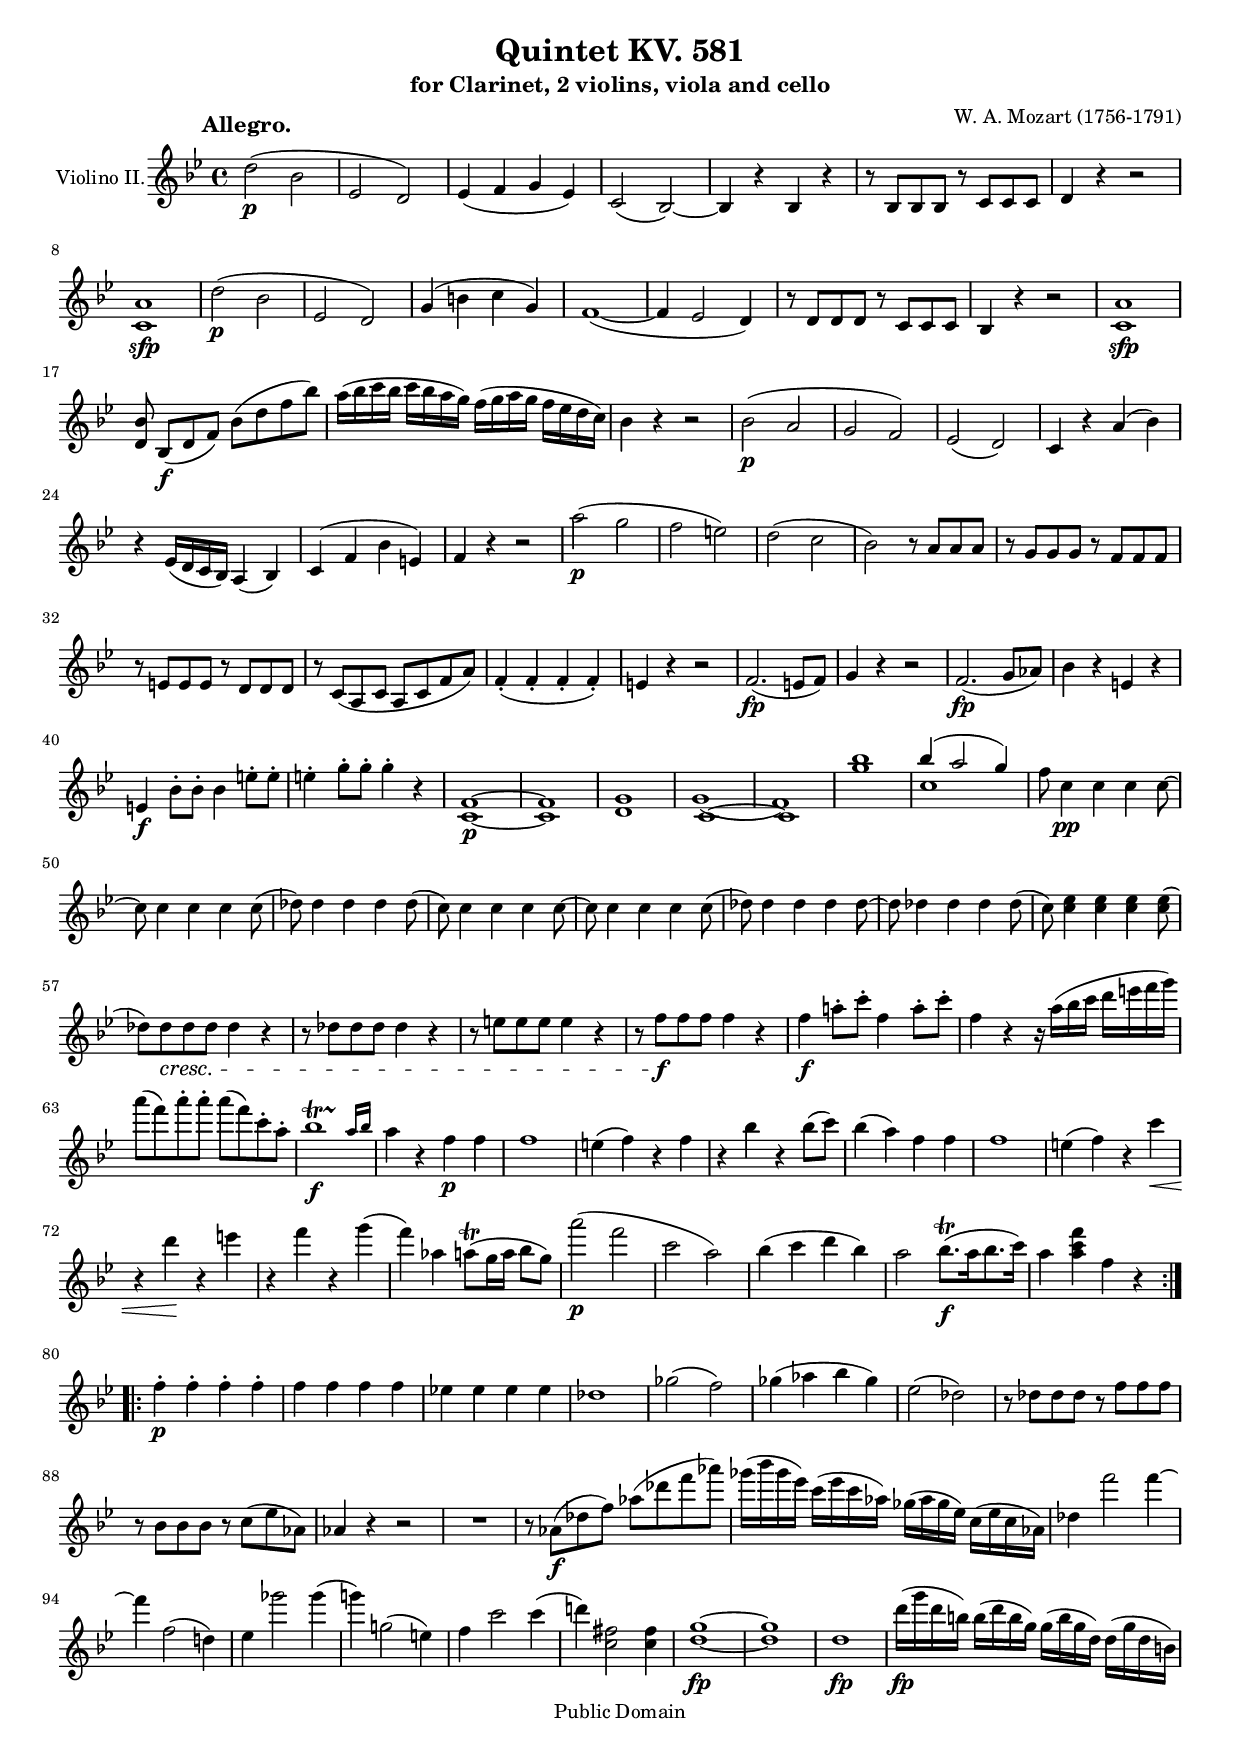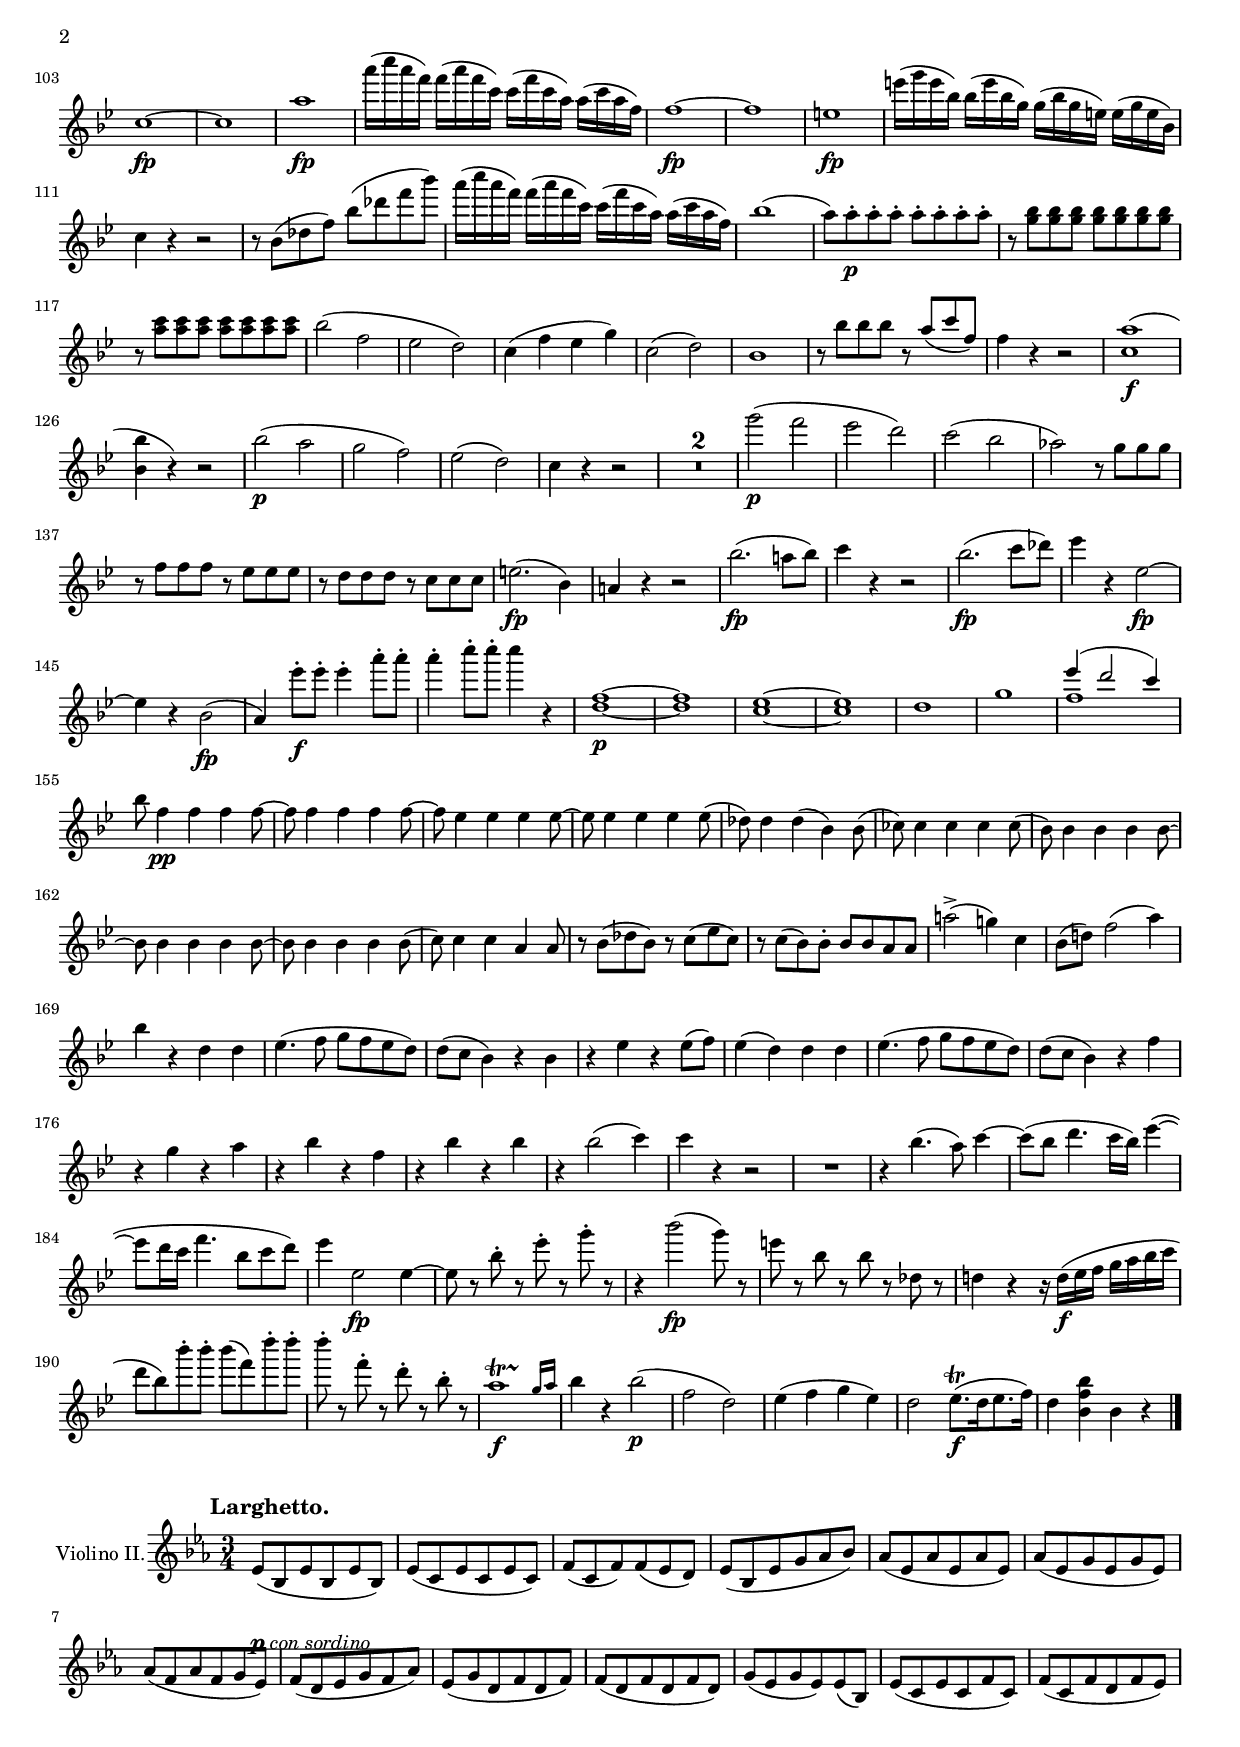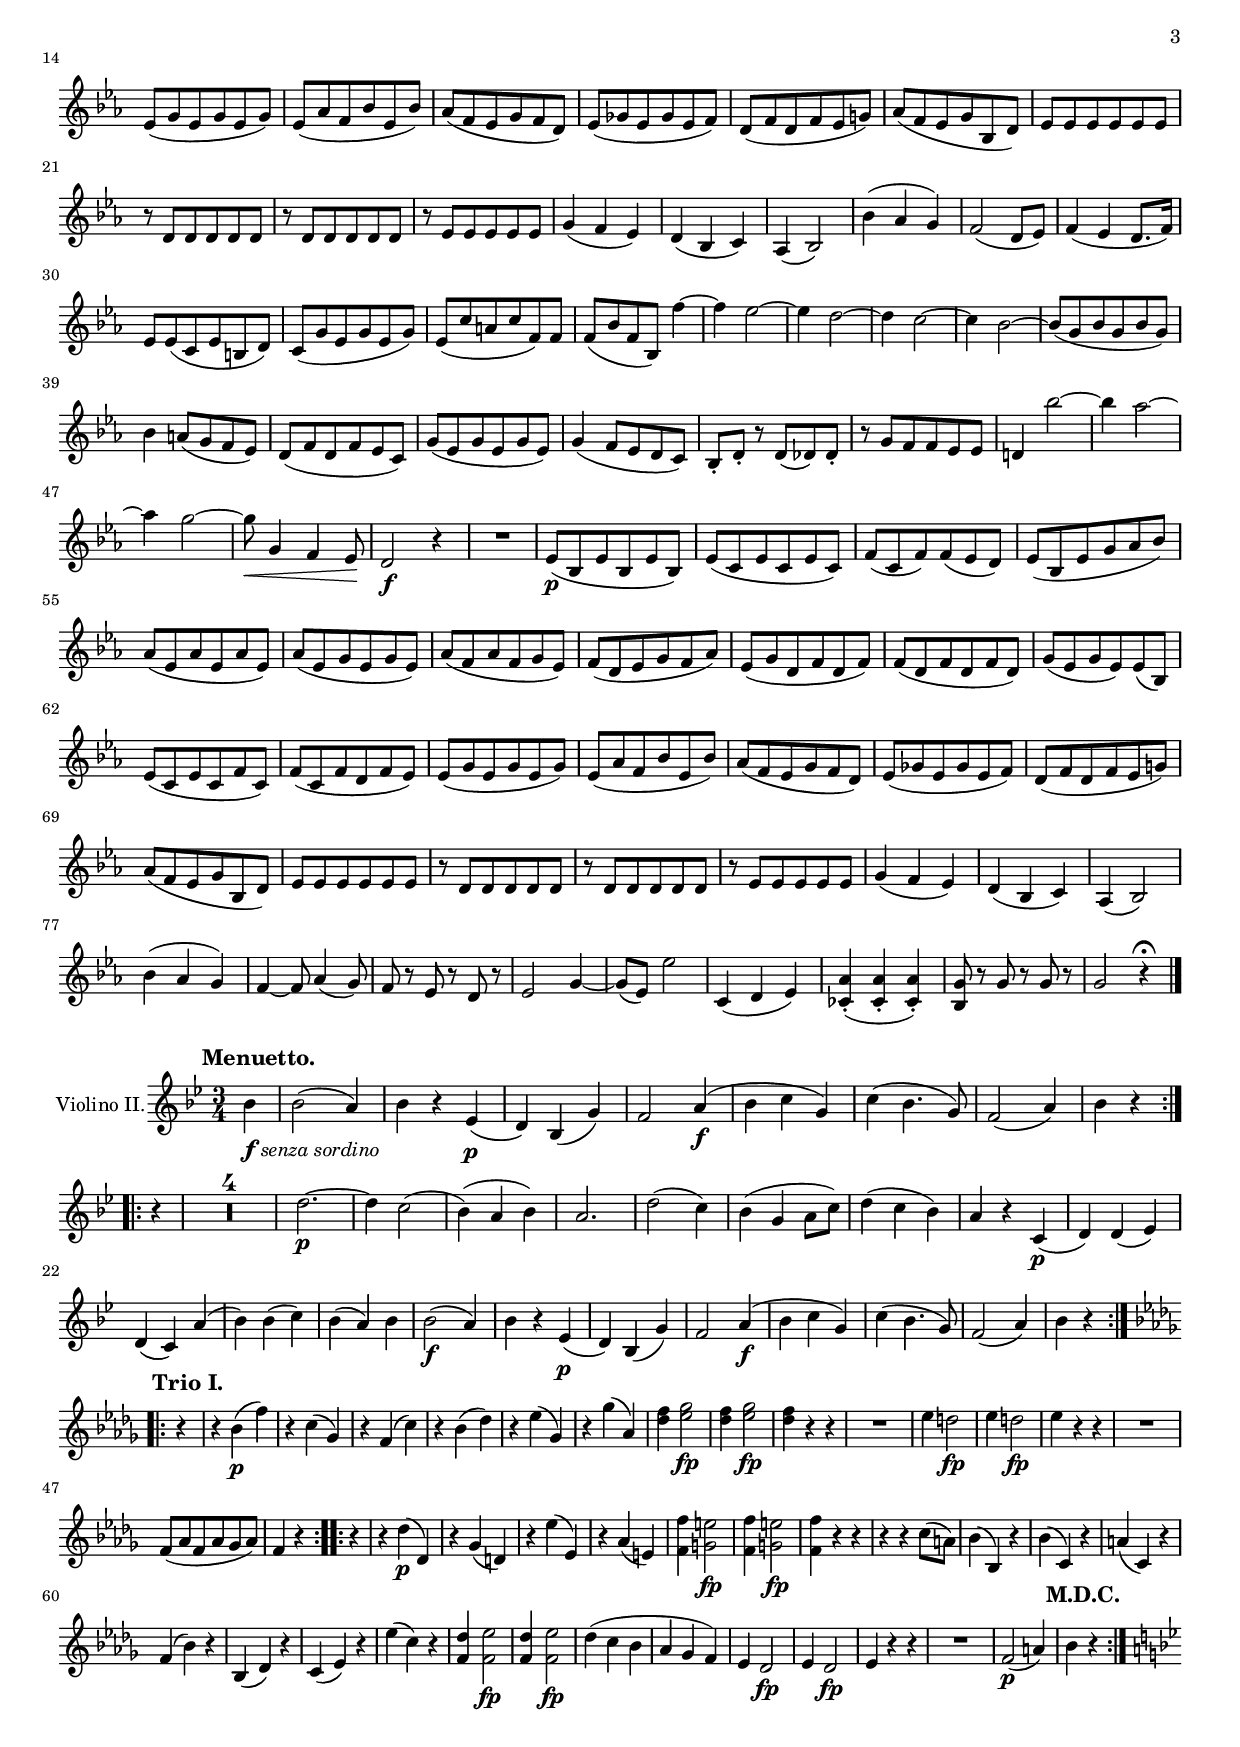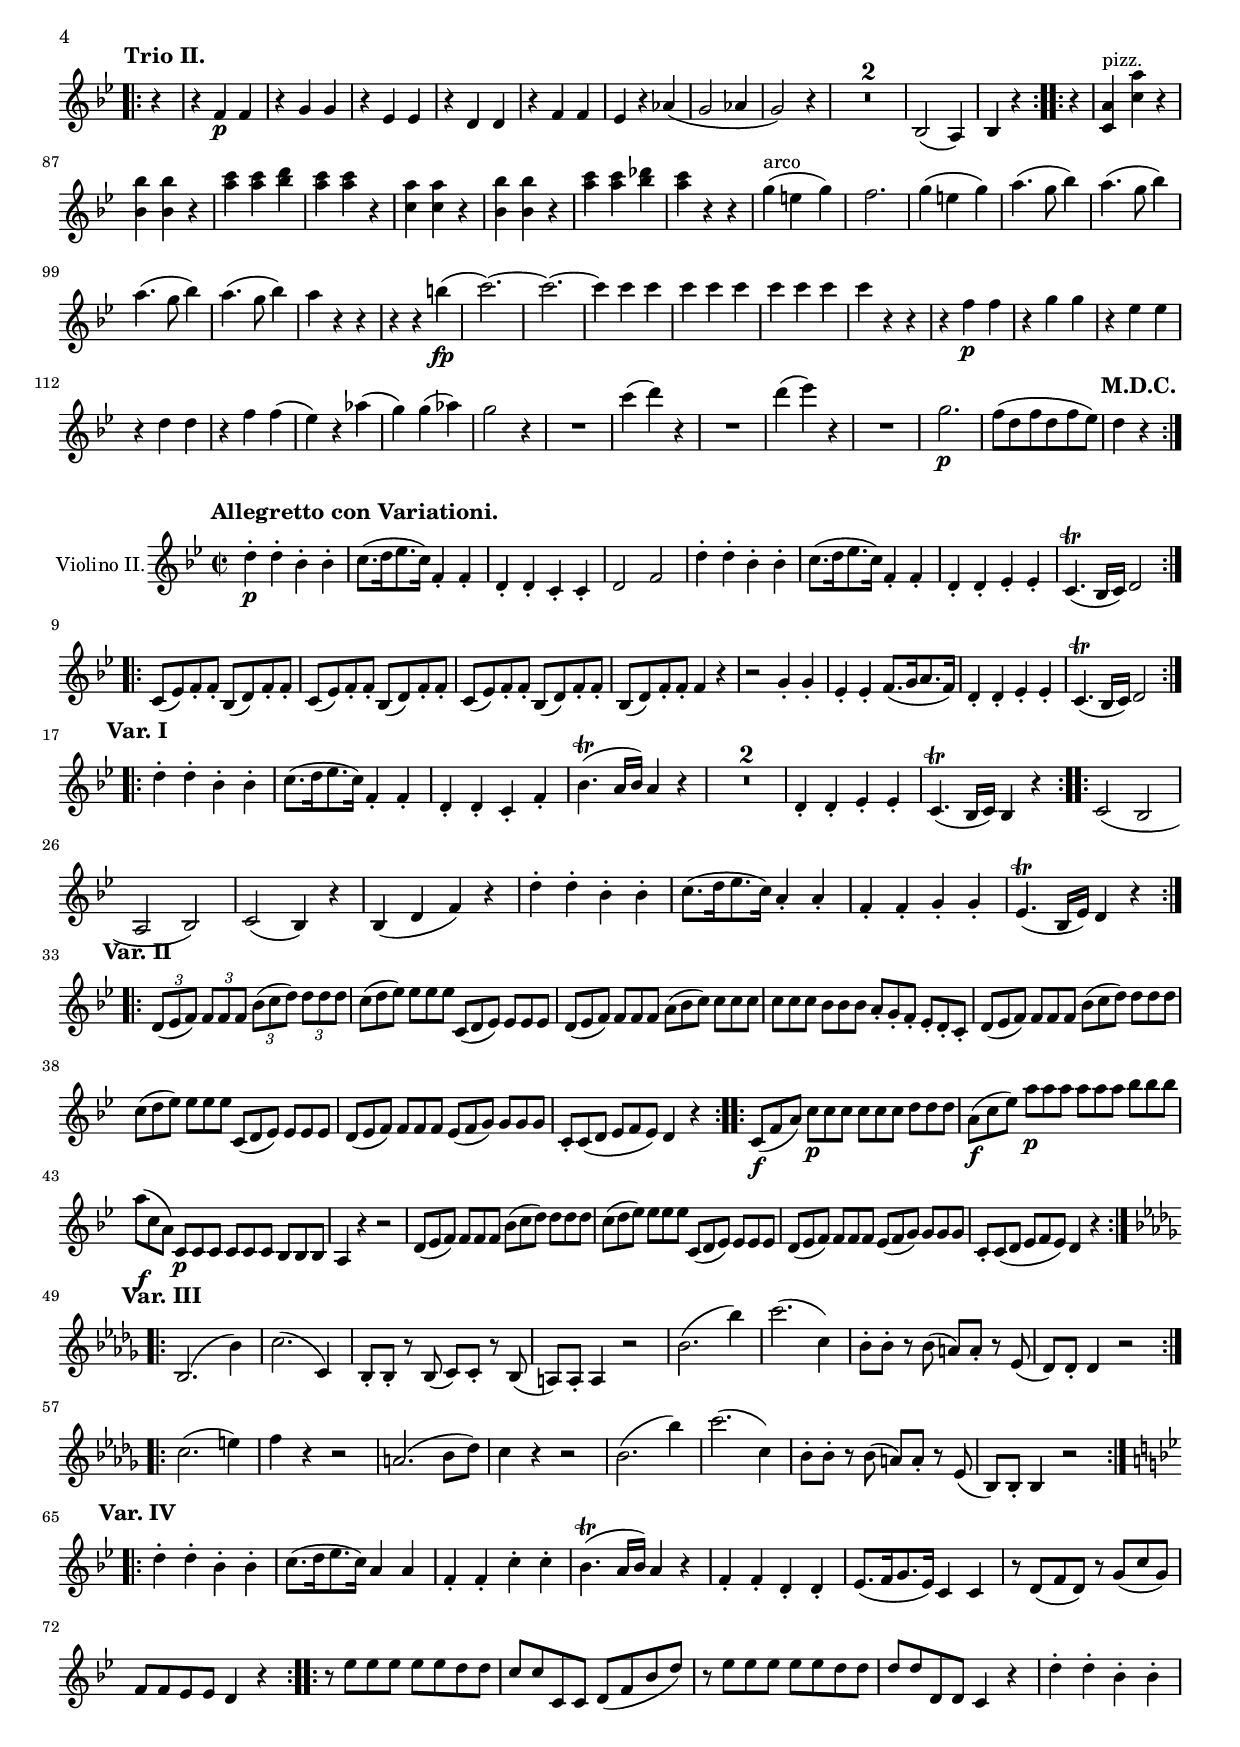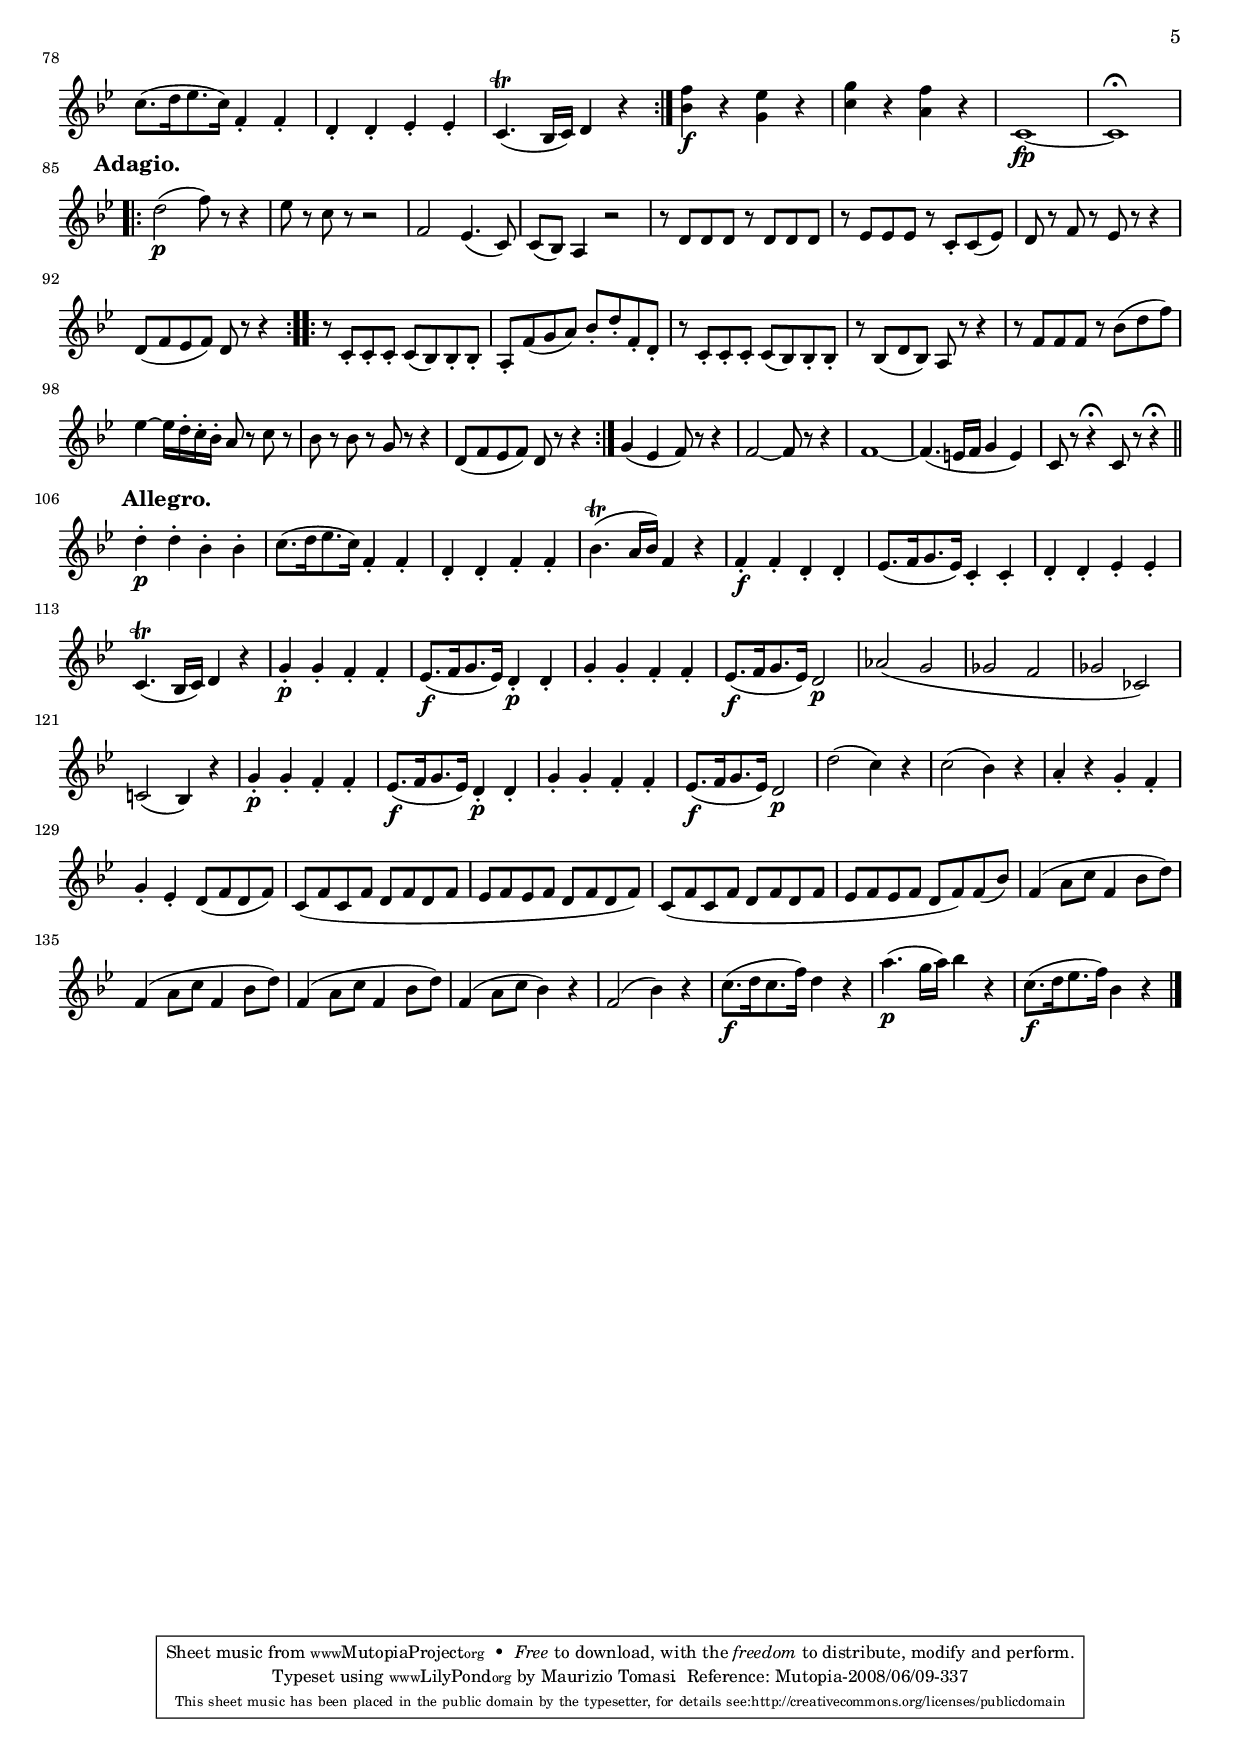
%%% -*- LilyPond -*-

\version "2.10.10"

\include "defs.ly"

#(set-global-staff-size 17)

#(ly:set-option 'old-relative)
%%% -*- LilyPond -*-

\version "2.10.10"

violinIIFirstMov =  \relative cis'' {
  \key a \major
  \clef violin
  
  \noTupletBracket
  \set tupletSpannerDuration = #(ly:make-moment 1 4)
  
  \repeat volta 2 {
    cis2(\p a
    | d,  cis)
    | d4( e fis  d)
    | b2(  a) ~
    | a4 r a r
    | r8  a[ a a] r  b[ b b]
    | cis4 r r2
    | <b gis'>1\sfp
    | cis'2(\p a
    
%%% 10
    | d,  cis)
    | fis4( ais b  fis)
    | e1( ~
    | e4 d2  cis4)
    | r8  cis[ cis cis] r  b[ b b]
    | a4 r r2
    | <b gis'>1\sfp
    | <cis a'>8  a[(\f cis  e)]  a[( cis e  a)]
    |  gis16[( a b a]  b[ a gis  fis)]  e[( fis gis fis]  e[ d cis  b)]
    | a4 r r2

%%% 20
    | a2(\p gis
    | fis  e)
    | d(  cis)
    | b4 r gis'(  a)
    | r  d,16[( cis b  a)] gis4(  a)
    | b( e a  dis,)
    | e r r2
    | gis'2(\p fis
    | e  dis)
    | cis( b

%%% 30
    |  a) r8  gis[ gis gis]
    | r  fis[ fis fis] r  e[ e e]
    | r  dis[ dis dis] r  cis[ cis cis]
    | r  b[( gis b]  gis[ b e  gis)]
    | e4(-. e-. e-.  e)-.
    | dis r r2
    | e2.(\fp  dis8[  e)]
    | fis4 r r2
    | e2.(\fp  fis8[  g)]
    | a4 r dis, r

%%% 40
    | dis\f  a'8[-. a-.] a4  dis8[-. dis-.]
    | dis4-.  fis8[-. fis-.] fis4-. r
    | <b,, e>1\p ~
    | <b e>
    | <cis fis>
    | << { b ~ b } \\ { fis'(  e) } >>
    | <fis' a>
    | << { a4( gis2  fis4) } \\ b,1 >>
    | e8 b4\pp b b b8 ~
    | b b4 b b b8(

%%% 50
    |  c) c4 c c c8(
    |  b) b4 b b b8 ~
    | b b4 b b b8(
    |  c) c4 c c c8 ~
    | c c4 c c c8(
    |  b) <b d>4 <b d> <b d> <b d>8(
    | \lowerText   c)[\cresc c c c] c4 r
    | r8  c[ c c] c4 r
    | r8  dis[ dis dis] dis4 r

%%% 60
    | r8  e[\f e e] e4 r
    | e\f  gis!8[-. b-.] e,4  gis8[-. b-.]
    | e,4 r r16  gis[( a b]  cis[ dis e  fis)]
    |  gis8[(  e) gis-. gis-.]  gis[(  e) b-. gis-.]
    | << a1\f\startTrillSpan
	 { s2. s8\stopTrillSpan \tiny \stemUp gis16[ a] \stemNeutral \normalsize } >>
    | gis4 r e\p e
    | e1
    | dis4(  e) r e
    | r a r  a8[(  b)]
    | a4(  gis) e e

%%% 70
    | e1
    | dis4(  e) r b' \<
    | r4  cis\! r dis
    | r e r fis(
    |  e) g,  gis8[(\trill fis16 gis]  a8[  fis)]
    | gis'2(\p e
    | b  gis)
    | a4( b cis  a)
    | gis2  a8.[(\trill\f gis16 a8.  b16)]
    | gis4 <gis b e> e r
  }

  \repeat volta 2 {
    | e4-.\p e-. e-. e-.
    | e e e e
    | d! d d d
    | c1
    | f2(  e)
    | f4( g a  f)
    | d2(  c)
    | r8  c[ c c] r  e[ e e]
    | r  a,[ a a] r  b[( d  g,)]
    | g4 r r2

%%% 90
    | R1
    | r8  g[(\f c  e)]  g[( c e  g)]
    |  f16[( a f  d)]  b[( d b  g)]  f[( g f  d)]  b[( d b  g)]
    | c4 e'2 e4~
    | e e,2(  cis!4)
    | d f'2 f4(
    |  fis!) fis,!2(  dis4)
    | e b'2 b4(
    |  cis!) <b, eis>2 <b eis>4
    | <cis fis>1\fp ~

%%% 100
    | <cis fis>
    | cis\fp
    |  cis'16[(\fp fis cis  ais)]  ais[( cis ais  fis)] 
    fis[( ais fis  cis)]  cis[( fis cis  ais)]
    | b1\fp ~
    | b
    | gis'\fp
    |  gis'16[( b gis  e)]  e[( gis e  b)]
    b[( e b  gis)]  gis[( b gis  e)]
    | e1\fp ~
    | e
    | dis\fp

%%% 110
    |  dis'16[( fis dis  a)]  a[( dis a  fis)]
    fis[( a fis  dis)]  dis[( fis dis  a)]
    | b4 r r2
    | r8  a[(\parentF c  e)]  a[( c e  a)]
    |  gis16[( b gis  e)]  e[( gis e  b)]
    b[( e b  gis)]  gis[( b gis  e)]
    | a1(\parentSFP
%%% In the B & H score the first gis has a (sf)
    |   gis8)[ gis-.\p gis-. gis-.]  gis[-. gis-. gis-. gis-.]
    | r <fis a>-[ <fis a> <fis a>-] <fis a>-[ <fis a> <fis a> <fis a>-]
    | r <gis b>-[ <gis b> <gis b>-] <gis b>-[ <gis b> <gis b> <gis b>-]
    | a2( e
    | d  cis)
    
%%% 120
    | b4( e d  fis)
    | b,2(  cis)
    | a1
    | r8  a'[ a a] r \stemUp  gis[( b  e,)] \stemNeutral
    | e4 r r2
    | <b gis'>1(\f
    | <a a'>4 r) r2
    | a'2(\p gis
    | fis  e)
    | d(  cis)
    
%%% 130
    | b4 r r2
    | R1*2
    | fis''2(\p e
    | d  cis)
    | b( a
    |  g) r8  fis[ fis fis]
    | r  e[ e e] r  d[ d d]
    | r  cis[ cis cis] r  b[ b b]
    | dis2.(\fp  a4)
    
%%% 140
    | gis! r r2
    | a'2.(\fp  gis!8[  a)]
    | b4 r r2
    | a2.(\fp  b8[  c)]
    | d4 r d,2\fp ~
    | d4 r a2(\fp
    |  gis4)  d''8[-.\f d-.] d4-.  gis8[-. gis-.]
    | gis4-.  b8[-. b-.] b4 r
    | <cis,, e>1\p ~
    | <cis e>
    
%%% 150
    | <b d> ~
    | <b d>
    | cis
    | fis
    | << { d'4( cis2  b4) } \\ { e,1 } >>
    | a8 e4\pp e e e8 ~
    | e e4 e e e8 ~
    | e d4 d d d8 ~
    | d d4 d d d8(
    |  c) c4 c(  a) a8(
    
%%% 160
    |  bes) bes4 bes bes bes8(
    |  a) a4 a a a8 ~
    | a a4 a a a8 ~
    | a a4 a a a8(
    |  b) b4 b gis gis8
    | r  a[( c  a)] r  b[( d  b)]
    | r  b[(  a) a-.]  a[ a gis gis]
    | gis'!2(->  fis!4) b,
    |  a8[(  cis!)] e2(  gis4)
    | a r cis, cis
    
%%% 170
    | d4.( e8  fis[ e d  cis)]
    |  cis[( b]  a4) r a
    | r d r  d8[(  e)]
    | d4(  cis) cis cis
    | d4.( e8  fis[ e d  cis)]
    |  cis[( b]  a4) r e'
    | r fis r gis
    | r a r e
    | r a r a
    | r a2(  b4)
    
%%% 180
    | b r r2
    | R1
    | r4 a4.(  gis8) b4 ~
    |  b8[( a] cis4.  b16[  a)] d4( ~
    |  d8[ cis16 b] e4.  a,8[ b  cis)]
    | d4 d,2\fp d4 ~
    | d8 r a'-. r d-. r fis-. r
    | r4 a2(\fp  fis8) r
    | dis r a r a r c, r
    | cis!4\parentF r r16  cis[(\f d e]  fis[ gis a b]
    
%%% 190
    |  cis8[  a) a'-. a-.]  a[(  e) cis'-. cis-.]
    | cis-. r e,-. r cis-. r a-. r
    | << gis1\f\startTrillSpan
	 { s2. s8\stopTrillSpan \tiny \stemUp fis16[ gis] \stemNeutral \normalsize } >>
    | a4 r a2(\p
    | e  cis)
    | d4( e fis  d)
    | cis2  d8.[(\trill\f cis16 d8.  e16)]
    | cis4 <a e' a> a r
  }
}


\score {
  \context Staff <<
    \override Score.BarNumber   #'padding = #3
    \set Score.skipBars = ##t
    \set Staff.autoBeaming = ##f
    \set Staff.midiInstrument = #"violin"
    \set Staff.instrumentName = "Violino II."

    \time 4/4

    \transpose  a bes {\violinIIFirstMov}
    \context Voice = "markings" { \markingsI }
  >>

  
%  \midi {
%    \context {
%      \Score
%      tempoWholesPerMinute = #(ly:make-moment 140 4)
%    }
%  }



  \layout { }
}

#(ly:set-option 'old-relative)
%%% -*- LilyPond -*-

\version "2.10.10"

violinIISecondMov =  \relative a {
    \key d \major
    \clef violin

    \noTupletBracket
    \set tupletSpannerDuration = #(ly:make-moment 1 8)

    \once \override TextScript
      #'extra-offset = #'(0 . -3.5)
     d8[(_\markup { \dynamic p \italic { con sordino } } 
    a d a d  a)]
    |  d[( b d b d  b)]
    |  e[( b  e) e( d  cis)]
    |  d[( a d fis g  a)]
    |  g[( d g d g  d)]
    |  g[( d fis d fis  d)]
    |  g[( e g e fis  d)]
    |  e[( cis d fis e  g)]
    |  d[( fis cis e cis  e)]

%%% 10
    |  e[( cis e cis e  cis)]
    |  fis[( d fis  d) d(  a)]
    |  d[( b d b e  b)]
    |  e[( b e cis e  d)]
    |  d[( fis d fis d  fis)]
    |  d[( g e a d,  a')]
    |  g[( e d fis e  cis)]
    |  d[( f d f d  e)]
    |  cis[( e cis e d  fis!)]
    |  g[( e d fis a,  cis)]

%%% 20
    |  d[ d d d d d]
    | r  cis[ cis cis cis cis]
    | r  cis[ cis cis cis cis]
    | r  d[ d d d d]
    | fis4( e  d)
    | cis( a  b)
    | g(  a2)
    | a'4( g  fis)
    | e2(  cis8[  d)]
    | e4( d  cis8.[  e16)]

%%% 30
    |  d8[ d( b d ais  cis)]
    |  b[( fis' d fis d  fis)]
    |  d[( b' gis b  e,) e]
    |  e[( a e  a,)] e''4 ~
    | e d2 ~
    | d4 cis2 ~
    | cis4b2 ~
    | b4 a2 ~
    |  a8[( fis a fis a  fis)]
    | a4  gis8[( fis e  d)]

%%% 40
    |  cis[( e cis e d  b)]
    |  fis'[( d fis d fis  d)]
    | fis4(  e8[ d cis  b)]
    |  a[-. cis-.] r  cis[(  c) c-.]
    | r  fis[ e e d d]
    | cis!4 a''2 ~
    | a4 g2 ~
    | g4 fis2 ~
    | fis8 \< fis,4 e  d8\!
    | cis2\f r4

%%% 50
    | R2.
    |  d8[(\p a d a d  a)]
    |  d[( b d b d  b)]
    |  e[( b  e) e( d  cis)]
    |  d[( a d fis g  a)]
    |  g[( d g d g  d)]
    |  g[( d fis d fis  d)]
    |  g[( e g e fis  d)]
    |  e[( cis d fis e  g)]
    |  d[( fis cis e cis  e)]

%%% 60
    |  e[( cis e cis e  cis)]
    |  fis[( d fis  d) d(  a)]
    |  d[( b d b e  b)]
    |  e[( b e cis e  d)]
    |  d[( fis d fis d  fis)]
    |  d[( g e a d,  a')]
    |  g[( e d fis e  cis)]
    |  d[( f d f d  e)]
    |  cis[( e cis e d  fis!)]
    |  g[( e d fis a,  cis)]

%%% 70
    |  d[ d d d d d]
    | r  cis[ cis cis cis cis]
    | r  cis[ cis cis cis cis]
    | r  d[ d d d d]
    | fis4( e  d)
    | cis( a  b)
    | g(  a2)
    | a'4( g  fis)
    | e ~ e8 g4(  fis8)
    | e r d r cis r

%%% 80
    | d2 fis4 ~
    |  fis8[(  d)] d'2
    | b,4( cis  d)
    | <bes g'>(-. <bes g'>-. <bes g'>)-.
    | <a fis'>8 r fis' r fis r
    | fis2 r4\fermata
}


\score {
  \context Staff <<
    \override Score.BarNumber   #'padding = #3
    \set Score.skipBars = ##t
    \set Staff.autoBeaming = ##f
    \set Staff.midiInstrument = #"violin"
    \set Staff.instrumentName = "Violino II."

    \time 3/4

    \transpose  a bes {\violinIISecondMov}
    \context Voice = "markings" { \markingsII }
  >>

  
%  \midi {
%    \context {
%      \Score
%      tempoWholesPerMinute = #(ly:make-moment 70 4)
%    }
%  }



  \layout { }
}

#(ly:set-option 'old-relative)
%%% -*- LilyPond -*-

\version "2.10.10"

violinIIThirdMov =  \relative a' {
    \key a \major
    \clef violin

    \noTupletBracket
    \set tupletSpannerDuration = #(ly:make-moment 1 4)

    \repeat volta 2 {
	\lowerText a4-\markup { \dynamic f \italic { senza sordino } } 
	| a2(  gis4)
	| a r \lowerDynamics d,(\p
	|  cis) a(  fis')
	| e2 gis4(\f
	| a b  fis)
	| b( a4.  fis8)
	| e2(  gis4)
	| a r
    }

    \repeat volta 2 {
	r4
	| R2.*4

%%% 13
	| cis2.\p ~
	| cis4 b2(
	|  a4)( gis  a)
	| gis2.
	| cis2(  b4)
	| a( fis  gis8[  b)]
	| cis4( b  a)

%%% 20
	| gis r b,(\p
	|  cis) cis(  d)
	| cis(  b) gis'(
	|  a) a(  b)
	| a(  gis) a
	| a2(\f  gis4)
	| a r \lowerDynamics d,(\p
	|  cis) a(  fis')
	| e2 gis4(\f
	| a b  fis)

%%% 30
	| b( a4.  fis8)
	| e2(  gis4)
	| a r
    }

    % Trio I

    \break
    \key a \minor

    \repeat volta 2 {
        r4
	| r a(\p  e')
	| r b(  f)
	| r e(  b')
	| r a(  c)
	| r d(  f,)
	| r f'(  g,)

%%% 40
	| <c e> <d f>2\fp
	| <c e>4 <d f>2\fp
	| <c e>4 r r
	| R2.
	| d4 cis2\fp
	| d4 cis2\fp
	| d4 r r
	| R2.
	|  e,8[( g e g f  g)]
	| e4 r
    }

    \repeat volta 2 {
        r
	| r c'(\p  c,)

%%% 50
	| r f(  cis)
	| r d'(  d,)
	| r g(  dis)
	| <e e'> <fis dis'>2\fp
	| <e e'>4 <fis dis'>2\fp
	| <e e'>4 r r
	| r r  b'8[(  gis)]
	| a4(  a,) r
	| a'(  b,) r
	| gis'(  b,) r

%%% 60
	| e(  a) r
	| a,(  c) r
	| b(  d) r
	| d'(  b) r
	| <e, c'> <e d'>2\fp
	| <e c'>4 <e d'>2\fp
	| c'4( b a
	| g f  e)
	| d c2\fp
	| d4 c2\fp

%%% 70
	| d4 r r
	| R2.
	| e2(\p  gis4)
	| a r
    }

    % Trio II

    \break
    \key a \major

    \repeat volta 2 {
        r
	| r e\p e
	| r fis fis
	| r d d
	| r cis cis
	| r e e
	| d r g(

%%% 80
	| fis2 g4
	|  fis2) r4
	| R2.*2
	| a,2(  gis4)
	| a r
    }

    \repeat volta 2 {
        r
	| <<b gis'^\markup { pizz. }>> <b gis'> r
	| <a a'> <a a'> r
	| <gis' b> <gis b> <a cis>
	| <gis b> <gis b> r
	| <b, gis'> <b gis'> r
	| <a a'> <a a'> r
	| <gis' b> <gis b> <a c>
	| <gis b> r r
	| fis(^\markup { arco } dis  fis)
	| e2.
	| fis4( dis  fis)
	| gis4.( fis8  a4)
	| gis4.( fis8  a4)
	| gis4.( fis8  a4)

%%% 100
	| gis4.( fis8  a4)
	| gis4 r r
	| r r ais(\fp
	|  b2.) ~
	| b ~
	| b4 b b
	| b b b
	| b b b
	| b r r
	| r e,\p e

%%% 110
	| r fis fis
	| r d d
	| r cis cis
	| r e e(
	|  d) r g(
	|  fis) fis(  g)
	| fis2 r4
	| R2.
	| b4(\rf  cis) r
	| R2.

%%% 120
	| cis4(\rf  d) r
	| R2.
	| fis,2.\p
	|  e8[( cis e cis e  d)]
	| cis4 r
    }
}


\score {
  \context Staff <<
    \override Score.BarNumber   #'padding = #3
    \set Score.skipBars = ##t
    \set Staff.autoBeaming = ##f
    \set Staff.midiInstrument = #"violin"
    \set Staff.instrumentName = "Violino II."

    \time 3/4
    \partial 4

    \transpose  a bes {\violinIIThirdMov}
    \context Voice = "markings" { \markingsIII }
    \context Voice=markingsBis { \markingsIIIbis }
  >>

  
%  \midi {
%    \context {
%      \Score
%      tempoWholesPerMinute = #(ly:make-moment 70 4)
%    }
%  }



  \layout { }
}

#(ly:set-option 'old-relative)
%%% -*- LilyPond -*-

\version "2.10.10"

violinIIFourthMov =  \relative cis'' {
    \key a \major
    \clef violin

    \noTupletBracket
    \set tupletSpannerDuration = #(ly:make-moment 1 4)

    \repeat volta 2 {
	cis4-.\p cis-. a-. a-.
	|  b8.[( cis16 d8.  b16)] e,4-. e-.
	| cis-. cis-. b-. b-.
	| cis2 e
	| cis'4-. cis-. a-. a-.
	|  b8.[( cis16 d8.  b16)] e,4-. e-.
	| cis-. cis-. d-. d-.
	| b4.(\trill  a16[  b)] cis2
    }

    \repeat volta 2 {
	|  b8[(  d) e-. e-.]  a,[(  cis) e-. e-.]
	|  b[(  d) e-. e-.]  a,[(  cis) e-. e-.]
	|  b[(  d) e-. e-.]  a,[(  cis) e-. e-.]
	|  a,[(  cis) e-. e-.] e4 r
	| r2 fis4-. fis-.
	| d-. d-.  e8.[( fis16 gis8.  e16)]
	| cis4-. cis-. d-. d-.
	| b4.(\trill  a16[  b)] cis2
    }

    % Var. I

    \repeat volta 2 {
	| cis'4-. cis-. a-. a-.
	|  b8.[( cis16 d8.  b16)] e,4-. e-.
        | cis-. cis-. b-. e-.

%%% 20
	| a4.(\trill  gis16[  a)] gis4 r
	| R1*2
	| cis,4-. cis-. d-. d-.
	| b4.(\trill  a16[  b)] a4 r
    }

    \repeat volta 2 {
        | b2( a
	| gis  a)
	| b(  a4) r
	| a( cis  e) r
	| cis'4-. cis-. a-. a-.
	|  b8.[( cis16 d8.  b16)] gis4-. gis-.
	| e-. e-. fis-. fis-.
	| d4.(\trill  a16[  d)] cis4 r
    }

    % Var. II

    \repeat volta 2 {
        | \times 2/3 {  cis8[( d  e)]  e[ e e]  a[( b  cis)]  cis[ cis cis] }
	  \noTupletNum
	| \times 2/3 {  b[( cis  d)]  d[ d d]  b,[( cis  d)]  d[ d d] }
	| \times 2/3 {  cis[( d  e)]  e[ e e]  gis[( a  b)]  b[ b b] }
	| \times 2/3 {  b[ b b]  a[ a a]  gis[-. fis-. e-.]  d[-. cis-. b-.] }
	| \times 2/3 {  cis[( d  e)]  e[ e e]  a[( b  cis)]  cis[ cis cis] }
	| \times 2/3 {  b[( cis  d)]  d[ d d]  b,[( cis  d)]  d[ d d] }
	| \times 2/3 {  cis[( d  e)]  e[ e e]  d[( e  fis)]  fis[ fis fis] }

%%% 40
	| \times 2/3 {  b,[-. b( cis]  d[ e  d)] } cis4 r
    }

    \repeat volta 2 {
        | \times 2/3 {  b8[(\f e  gis)]  b[\p b b]  b[ b b]  cis[ cis cis] }
	| \times 2/3 {  gis[(\f b  d)]  gis[\p gis gis]  gis[ gis gis]  a[ a a] }
	| \times 2/3 {  gis[(\f b,  gis)]  b,[\p b b]  b[ b b]  a[ a a] }
	| gis4 r r2
	| \times 2/3 {  cis8[( d  e)]  e[ e e]  a[( b  cis)]  cis[ cis cis] }
	| \times 2/3 {  b[( cis  d)]  d[ d d]  b,[( cis  d)]  d[ d d] }
	| \times 2/3 {  cis[( d  e)]  e[ e e]  d[( e  fis)]  fis[ fis fis] }
	| \times 2/3 {  b,[-. b( cis]  d[ e  d)] } cis4 r \tupletNum
    }

    % Var. III

    \key a \minor

    \repeat volta 2 {
        | a2.(  a'4)

%%% 50
	| b2.(  b,4)
	|  a8[-. a-.] r a(   b)[ b-.] r a(
	|   gis)[ gis-.] gis4 r2
	| a'2.(  a'4)
	| b2.(  b,4)
	|  a8[-. a-.] r a(   gis)[ gis-.] r d(
	|   c)[ c-.] c4 r2
    }

    \repeat volta 2 {
        | b'2.(  dis4)
	| e r r2
	| gis,2.(  a8[  c)]

%%% 60
	| b4 r r2
	| a2.(  a'4)
	| b2.(  b,4)
	|  a8[-. a-.] r a(   gis)[ gis-.] r d(
	|   a)[ a-.] a4 r2
    }

    % Var. IV

    \key a \major

    \repeat volta 2 {
        | cis'4-. cis-. a-. a-.
	|  b8.[( cis16 d8.  b16)] gis4 gis
	| e-. e-. b'-. b-.
	| a4.(\trill  gis16[  a)] gis4 r
	| e4-. e-. cis-. cis-.

%%% 70
	|  d8.[( e16 fis8.  d16)] b4 b
	| r8  cis[( e  cis)] r  fis[( b  fis)]
	|  e[ e d d] cis4 r
    }

    \repeat volta 2 {
        | r8  d'[ d d]  d[ d cis cis]
	|  b[ b b, b]  cis[( e a  cis)]
	| r  d[ d d]  d[ d cis cis]
	|  cis[ cis cis, cis] b4 r
	| cis'4-. cis-. a-. a-.
	|  b8.[( cis16 d8.  b16)] e,4-. e-.
	| cis-. cis-. d-. d-.

%%% 80
	| b4.(\trill  a16[  b)] cis4 r
    }

    | <a' e'>\f r <fis d'> r
    | <b fis'> r <gis e'> r
    | b,1\fp ~
    | b\fermata

    % Var. V

    \repeat volta 2 {
        | cis'2(\p  e8) r r4
	| d8 r b r r2
	| e,2 d4.(  b8)
	|  b[(  a)] gis4 r2
	| r8  cis[ cis cis] r  cis[ cis cis]
	| r  d[ d d] r  b[-. b(  d)]
	| cis r e r d r r4
	|  cis8[( e d  e)] cis r r4
    }

    \repeat volta 2 {
        | r8  b8[-. b-. b-.]  b[(  a) a-. a-.]
	|  gis[-. e'( fis  gis)]  a[-. cis-. e,-. cis-.]
	| r  b[-. b-. b-.]  b[(  a) a-. a-.]
	| r  a[( cis  a)] gis r r4
	| r8  e'[ e e] r  a[( cis  e)]
	| d4 ~  d16[ cis-. b-. a-.] gis8 r b r
	| a r a r fis r r4

%%% 100
	|  cis8[( e d  e)] cis r r4
    }

    | fis4( d  e8) r r4
    | e2 ~ e8 r r4
    | e1 ~
    | e4.(  dis16[ e] fis4  dis)
    | b8 r r4\fermata b8 r r4\fermata
    \bar "||"

    % Coda

    | cis'4-.\p cis-. a-. a-.
    |  b8.[( cis16 d8.  b16)] e,4-. e-.
    | cis-. cis-. e-. e-.
    | a4.(\trill  gis16[  a)] e4 r

%%% 110
    | e-.\f e-. cis-. cis-.
    |  d8.[( e16 fis8.  d16)] b4-. b-.
    | cis-. cis-. d-. d-.
    | b4.(\trill  a16[  b)] cis4 r
    | fis4-.\p fis-. e-. e-.
    |  d8.[(\f e16 fis8.  d16)] cis4-.\p cis-.
    | fis-. fis-. e-. e-.
    |  d8.[(\f e16 fis8.  d16)] cis2\p
    | g'( fis
    | f e

%%% 120
    | f  bes,)
    | b!(  a4) r
    | fis'4-.\p fis-. e-. e-.
    |  d8.[(\f e16 fis8.  d16)] cis4-.\p cis-.
    | fis-. fis-. e-. e-.
    |  d8.[(\f e16 fis8.  d16)] cis2\p
    | cis'2(  b4) r
    | b2(  a4) r
    | gis-. r fis-. e-.
    | fis-. d-.  cis8[( e cis  e)]

%%% 130
    |  b[( e b e]  cis[ e cis e]
    |  d[ e d e]  cis[ e cis  e)]
    |  b[( e b e]  cis[ e cis e]
    |  d[ e d e]  cis[  e) e(  a)]
    | e4(  gis8[ b] e,4  a8[  cis)]
    | e,4(  gis8[ b] e,4  a8[  cis)]
    | e,4(  gis8[ b] e,4  a8[  cis)]
    | e,4(  gis8[ b]  a4) r
    | e2(  a4) r
    |  b8.[(\f cis16 b8.  e16)] cis4 r

%%% 140
    | gis'4.(\p  fis16[  gis)] a4 r
    |  b,8.[(\f cis16 d8.  e16)] a,4 r
}


\score {
  \context Staff <<
    \override Score.BarNumber   #'padding = #3
    \set Score.skipBars = ##t
    \set Staff.autoBeaming = ##f
    \set Staff.midiInstrument = #"violin"
    \set Staff.instrumentName = "Violino II."

    \time 2/2

    \transpose  a bes {\violinIIFourthMov}
    \context Voice = "markings" { \markingsIV }
  >>

  
%  \midi {
%    \context {
%      \Score
%      tempoWholesPerMinute = #(ly:make-moment 140 4)
%    }
%  }



  \layout { }
}
